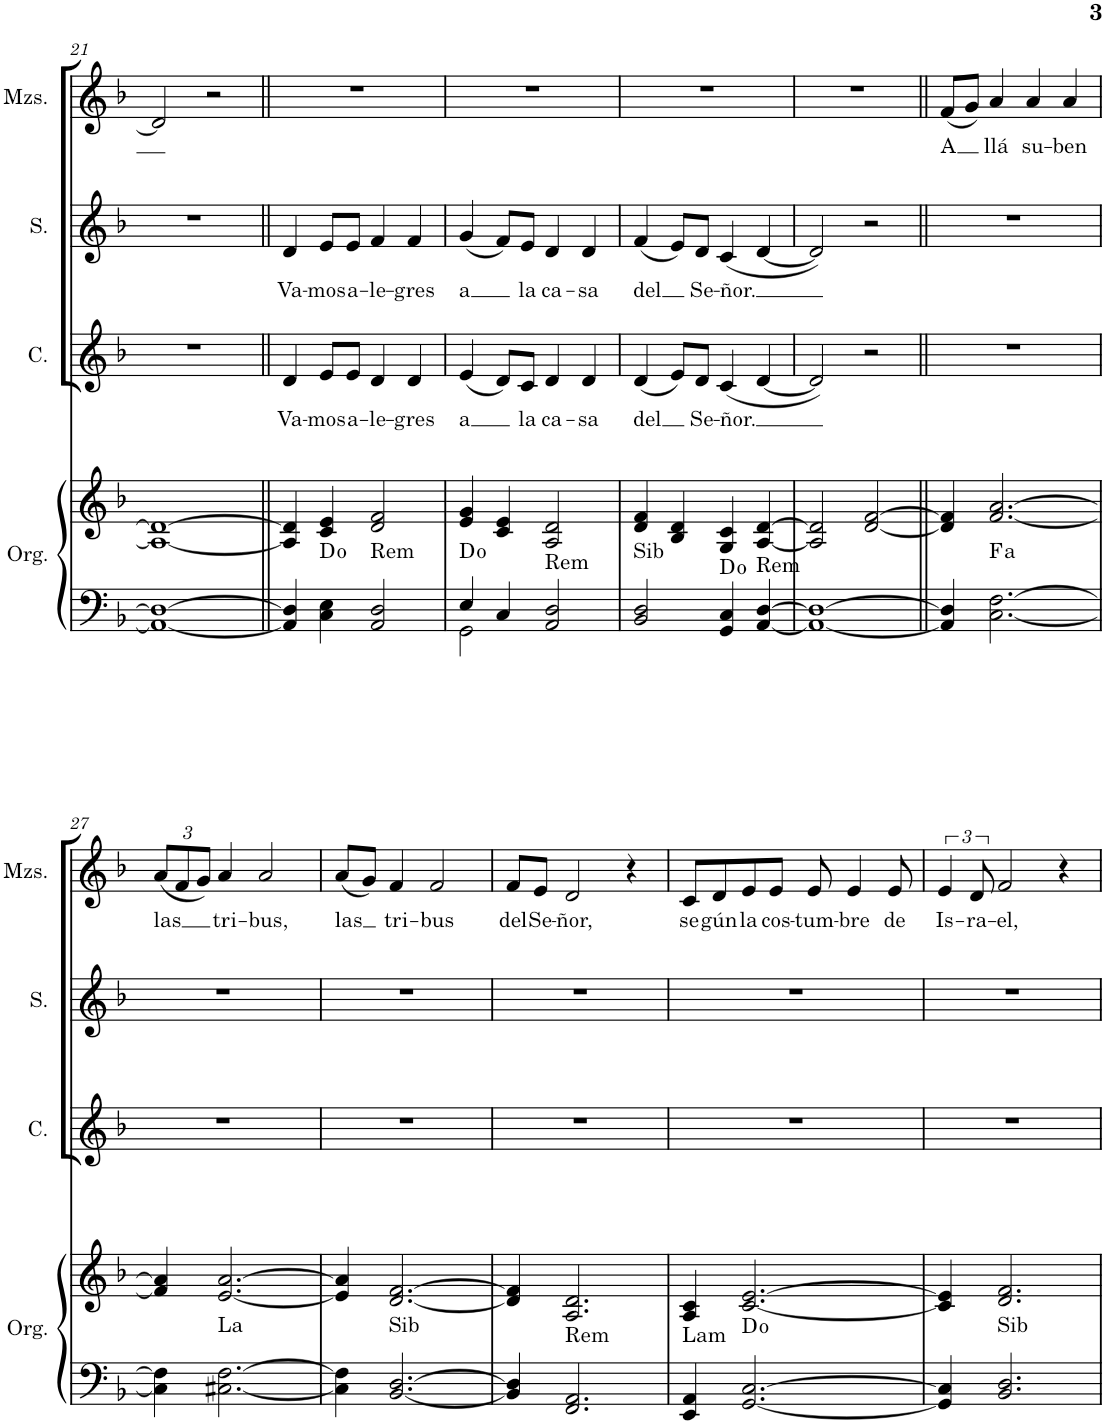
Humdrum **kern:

**kern	**kern	**harte	**kern	**text	**kern	**text	**kern	**text
*part4	*part4	*part4	*part3	*part3	*part2	*part2	*part1	*part1
*staff5	*staff4	*	*staff3	*staff3	*staff2	*staff2	*staff1	*staff1
*I"Órgano	*	*	*I"Contralto	*	*I"Soprano	*	*I"Solista	*
*	*	*	*I'C.	*	*I'S.	*	*	*
!!LO:PB:g=z
*clefF4	*clefG2	*	*clefG2	*	*clefG2	*	*clefG2	*
*k[b-]	*k[b-]	*	*k[b-]	*	*k[b-]	*	*k[b-]	*
*M4/4	*M4/4	*	*M4/4	*	*M4/4	*	*M4/4	*
=21	=21	=21	=21	=21	=21	=21	=21	=21
1AA_ 1D_	1A_ 1d_	.	1r	.	1r	.	2d/]	.
.	.	.	.	.	.	.	2r	.
=22||	=22||	=22||	=22||	=22||	=22||	=22||	=22||	=22||
!	!	!	!	!LO:LY:b	!	!LO:LY:b	!	!
4AA/] 4D/]	4A/] 4d/]	.	4d/	Va-	4d/	Va-	1r	.
!	!	!	!	!LO:LY:b	!	!LO:LY:b	!	!
4C\ 4E\	4c/ 4e/	D:dim	8e/L	-mos	8e/L	-mos	.	.
!	!	!	!	!LO:LY:b	!	!LO:LY:b	!	!
.	.	.	8e/J	a-	8e/J	a-	.	.
!	!	!LO:H:kt=Rem	!	!LO:LY:b	!	!LO:LY:b	!	!
2AA/ 2D/	2d/ 2f/	N	4d/	-le-	4f/	-le-	.	.
!	!	!	!	!LO:LY:b	!	!LO:LY:b	!	!
.	.	.	4d/	-gres	4f/	-gres	.	.
=23	=23	=23	=23	=23	=23	=23	=23	=23
*^	*	*	*	*	*	*	*	*
!	!	!	!	!	!LO:LY:b	!	!LO:LY:b	!	!
4E/	2GG\	4e/ 4g/	D:dim	(4e/	a	(4g/	a	1r	.
4C/	.	4c/ 4e/	.	8d/L)	.	8f/L)	.	.	.
!	!	!	!	!	!LO:LY:b	!	!LO:LY:b	!	!
.	.	.	.	8c/J	la	8e/J	la	.	.
!	!	!	!LO:H:kt=Rem	!	!LO:LY:b	!	!LO:LY:b	!	!
2AA/ 2D/	2ryy	2A/ 2d/	N	4d/	ca-	4d/	ca-	.	.
!	!	!	!	!	!LO:LY:b	!	!LO:LY:b	!	!
.	.	.	.	4d/	-sa	4d/	-sa	.	.
*v	*v	*	*	*	*	*	*	*	*
=24	=24	=24	=24	=24	=24	=24	=24	=24
!	!	!LO:H:kt=Sib	!	!LO:LY:b	!	!LO:LY:b	!	!
2BB-/ 2D/	4d/ 4f/	N	(4d/	-del	(4f/	-del	1r	.
.	4B-/ 4d/	.	8e/L)	.	8e/L)	.	.	.
!	!	!	!	!LO:LY:b	!	!LO:LY:b	!	!
.	.	.	8d/J	Se-	8d/J	Se-	.	.
!	!	!	!	!LO:LY:b	!	!LO:LY:b	!	!
4GG/ 4C/	4G/ 4c/	D:dim	(4c/	-ñor.	(4c/	-ñor.	.	.
!	!	!LO:H:kt=Rem	!	!	!	!	!	!
[4AA/ [4D/	[4A/ [4d/	N	[4d/	.	[4d/	.	.	.
=25	=25	=25	=25	=25	=25	=25	=25	=25
1AA_ 1D_	2A/] 2d/]	.	2d/])	.	2d/])	.	1r	.
.	[2d/ [2f/	.	2r	.	2r	.	.	.
=26||	=26||	=26||	=26||	=26||	=26||	=26||	=26||	=26||
!	!	!	!	!	!	!	!	!LO:LY:b
4AA/] 4D/]	4d/] 4f/]	.	1r	.	1r	.	(8f/L	A
.	.	.	.	.	.	.	8g/J)	.
!	!	!LO:H:kt=a	!	!	!	!	!	!LO:LY:b
[2.C\ [2.F\	[2.f/ [2.a/	.	.	.	.	.	4a/	llá
!	!	!	!	!	!	!	!	!LO:LY:b
.	.	.	.	.	.	.	4a/	su-
!	!	!	!	!	!	!	!	!LO:LY:b
.	.	.	.	.	.	.	4a/	-ben
!!LO:LB:g=z
=27	=27	=27	=27	=27	=27	=27	=27	=27
*	*	*	*	*	*	*	*Xbrackettup	*
!	!	!	!	!	!	!	!	!LO:LY:b
4C\] 4F\]	4f/] 4a/]	.	1r	.	1r	.	(12a/L	-las
.	.	.	.	.	.	.	12f/	.
.	.	.	.	.	.	.	12g/J)	.
!	!	!LO:H:kt=La	!	!	!	!	!	!LO:LY:b
[2.C#X\ [2.F\	[2.e/ [2.a/	N	.	.	.	.	4a/	tri-
!	!	!	!	!	!	!	!	!LO:LY:b
.	.	.	.	.	.	.	2a/	-bus,
=28	=28	=28	=28	=28	=28	=28	=28	=28
!	!	!	!	!	!	!	!	!LO:LY:b
4C#\] 4F\]	4e/] 4a/]	.	1r	.	1r	.	(8a/L	las
.	.	.	.	.	.	.	8g/J)	.
!	!	!LO:H:kt=Sib	!	!	!	!	!	!LO:LY:b
[2.BB-/ [2.D/	[2.d/ [2.f/	N	.	.	.	.	4f/	tri-
!	!	!	!	!	!	!	!	!LO:LY:b
.	.	.	.	.	.	.	2f/	-bus
=29	=29	=29	=29	=29	=29	=29	=29	=29
!	!	!	!	!	!	!	!	!LO:LY:b
4BB-/] 4D/]	4d/] 4f/]	.	1r	.	1r	.	8f/L	del
!	!	!	!	!	!	!	!	!LO:LY:b
.	.	.	.	.	.	.	8e/J	Se-
!	!	!LO:H:kt=Rem	!	!	!	!	!	!LO:LY:b
2.FF/ 2.AA/	2.A/ 2.d/	N	.	.	.	.	2d/	-ñor,
.	.	.	.	.	.	.	4r	.
=30	=30	=30	=30	=30	=30	=30	=30	=30
!	!	!LO:H:kt=Lam	!	!	!	!	!	!LO:LY:b
4EE/ 4AA/	4A/ 4c/	N	1r	.	1r	.	8c/L	se
!	!	!	!	!	!	!	!	!LO:LY:b
.	.	.	.	.	.	.	8d/	-gún
!	!	!	!	!	!	!	!	!LO:LY:b
[2.GG/ [2.C/	[2.c/ [2.e/	D:dim	.	.	.	.	8e/	la
!	!	!	!	!	!	!	!	!LO:LY:b
.	.	.	.	.	.	.	8e/J	cos-
!	!	!	!	!	!	!	!	!LO:LY:b
.	.	.	.	.	.	.	8e/	-tum-
!	!	!	!	!	!	!	!	!LO:LY:b
.	.	.	.	.	.	.	4e/	-bre
!	!	!	!	!	!	!	!	!LO:LY:b
.	.	.	.	.	.	.	8e/	de
=31	=31	=31	=31	=31	=31	=31	=31	=31
*	*	*	*	*	*	*	*brackettup	*
!	!	!	!	!	!	!	!	!LO:LY:b
4GG/] 4C/]	4c/] 4e/]	.	1r	.	1r	.	6e/	Is-
!	!	!	!	!	!	!	!	!LO:LY:b
.	.	.	.	.	.	.	12d/	-ra-
!	!	!LO:H:kt=Sib	!	!	!	!	!	!LO:LY:b
2.BB-/ 2.D/	2.d/ 2.f/	N	.	.	.	.	2f/	-el,
.	.	.	.	.	.	.	4r	.
=	=	=	=	=	=	=	=	=
*-	*-	*-	*-	*-	*-	*-	*-	*-
